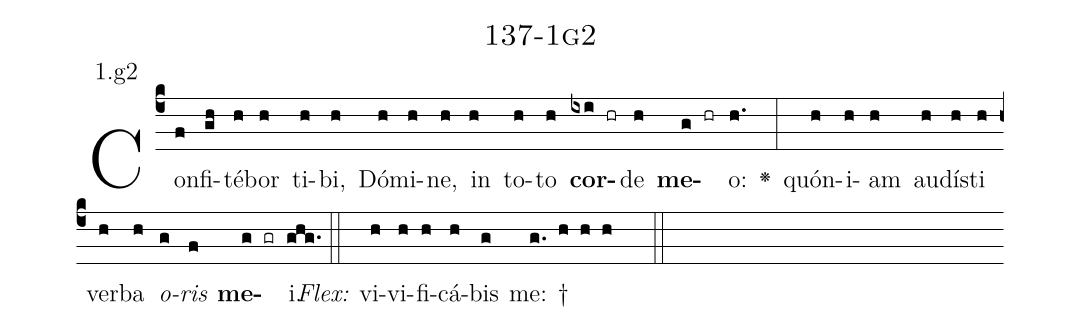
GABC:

name: 137-1g2;
annotation: 1.g2;
%%
(c4)Con(f)fi(gh)té(h)bor(h) ti(h)bi,(h) Dó(h)mi(h)ne,(h) in(h) to(h)to(h) <b>cor</b>(ixi hr)de(h) <b>me</b>(g hr)o:(h.) <v>\greheightstar</v>(:) quón(h)i(h)am(h) au(h)dís(h)ti(h) ver(h)ba(h) <i>o</i>(g)<i>ris</i>(f) <b>me</b>(g gr)i.(ghg.) (::)
<i>Flex:</i>()  vi(h)vi(h)fi(h)cá(h)bis(g) me: †(g. h h h  ::)

%E(h) u(h) o(g) u(f) a(g) e.(ghg.) (::)
